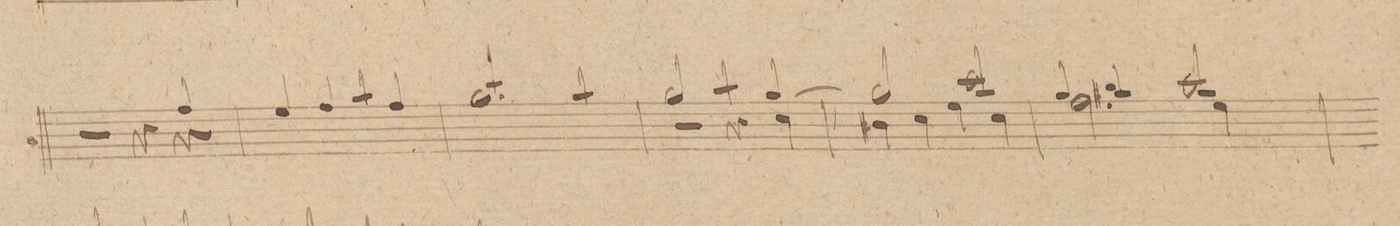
**kern	**dynam
*I"Basso.	*
*clefF4	*
*k[f#c#g#]	*
*met(c|)	*
*M2/2	*
*^	*
2ryy	2r	.
4ryy	4r	.
4A/	4r	.
*v	*v	*
=264	=264
4G#/	.
4A/	.
4c#/	.
4A/	.
=265	=265
2.d/	.
4c#/	.
=266	=266
*^	*
2B/	2r	.
4c#/	4r	.
[4B/	4E\	.
=267	=267	=267
2B/]	4D#X\	.
.	4E\	.
2e/	4G#\	.
.	4E\	.
=268	=268	=268
4B/	2.A\	.
4d#X/	.	.
2e/	.	.
.	4G#\	.
=269	=269	=269
*-	*-	*-
